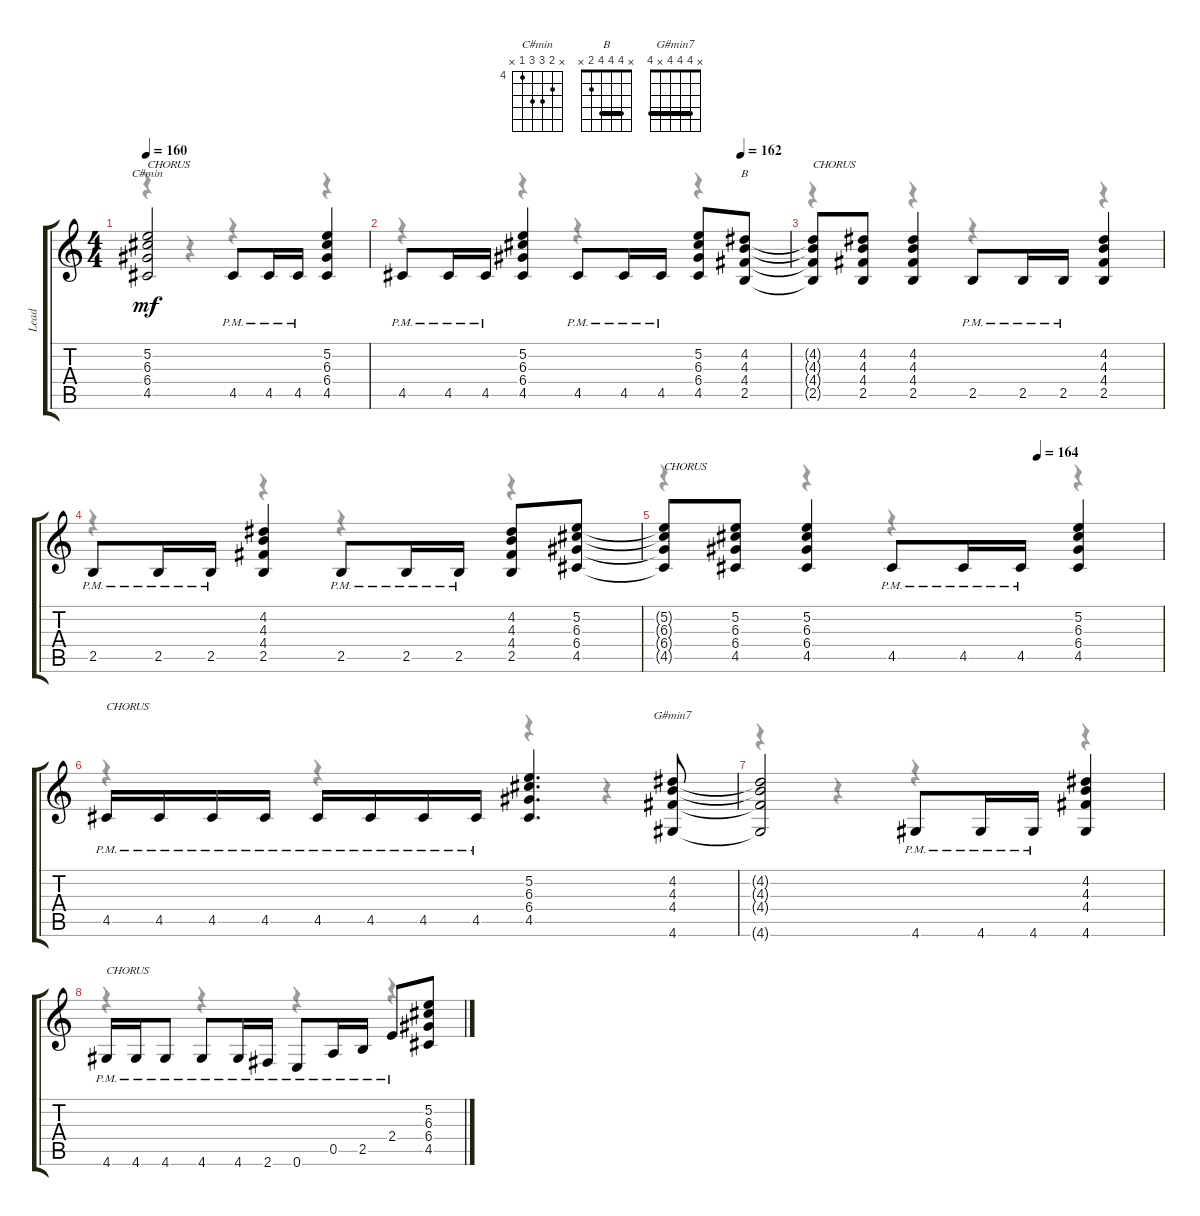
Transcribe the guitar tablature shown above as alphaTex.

\track ("Lead" "Lead") {instrument overdrivenguitar}
\staff {score tabs}
\tuning (E4 B3 G3 D3 A2 E2) {hide}
\chord ("C#min" x 5 6 6 4 x) {firstfret 4}
\chord ("B" x 4 4 4 2 x) {barre 4}
\chord ("G#min7" x 4 4 4 x 4) {barre 4}
\voice
\ts (4 4)
\tempo 160
\clef g2
\ks c
(5.2 6.3 6.4 4.5).2{ch "C#min" txt "CHORUS" dy mf} 4.5{pm}.8 4.5{pm}.16 4.5{pm}.16 (5.2 6.3 6.4 4.5).4 |
\tempo (162 0.875)
4.5{pm}.8 4.5{pm}.16 4.5{pm}.16 (5.2 6.3 6.4 4.5).4 4.5{pm}.8 4.5{pm}.16 4.5{pm}.16 (5.2 6.3 6.4 4.5).8 (4.2 4.3 4.4 2.5).8{ch "B"} |
(4.2{t} 4.3{t} 4.4{t} 2.5{t}).8{txt "CHORUS"} (4.2 4.3 4.4 2.5).8 (4.2 4.3 4.4 2.5).4 2.5{pm}.8 2.5{pm}.16 2.5{pm}.16 (4.2 4.3 4.4 2.5).4 |
2.5{pm}.8 2.5{pm}.16 2.5{pm}.16 (4.2 4.3 4.4 2.5).4 2.5{pm}.8 2.5{pm}.16 2.5{pm}.16 (4.2 4.3 4.4 2.5).8 (5.2 6.3 6.4 4.5).8 |
\tempo (164 0.75)
(5.2{t} 6.3{t} 6.4{t} 4.5{t}).8{txt "CHORUS"} (5.2 6.3 6.4 4.5).8 (5.2 6.3 6.4 4.5).4 4.5{pm}.8 4.5{pm}.16 4.5{pm}.16 (5.2 6.3 6.4 4.5).4 |
4.5{pm}.16{txt "CHORUS"} 4.5{pm}.16 4.5{pm}.16 4.5{pm}.16 4.5{pm}.16 4.5{pm}.16 4.5{pm}.16 4.5{pm}.16 (5.2 6.3 6.4 4.5).4{d} (4.2 4.3 4.4 4.6).8{ch "G#min7"} |
(4.2{t} 4.3{t} 4.4{t} 4.6{t}).2 4.6{pm}.8 4.6{pm}.16 4.6{pm}.16 (4.2 4.3 4.4 4.6).4 |
4.6{pm}.16{txt "CHORUS"} 4.6{pm}.16 4.6{pm}.8 4.6{pm}.8 4.6{pm}.16 2.6{pm}.16 0.6{pm}.8 0.5{pm}.16 2.5{pm}.16 2.4{pm}.8 (5.2 6.3 6.4 4.5).8
\voice
\clef g2
\ottava regular
\simile none
\ks c
r.4{dy f} r.4 r.4 r.4 |
r.4 r.4 r.4 r.4 |
r.4 r.4 r.4 r.4 |
r.4 r.4 r.4 r.4 |
r.4 r.4 r.4 r.4 |
r.4 r.4 r.4 r.4 |
r.4 r.4 r.4 r.4 |
r.4 r.4 r.4 r.4
